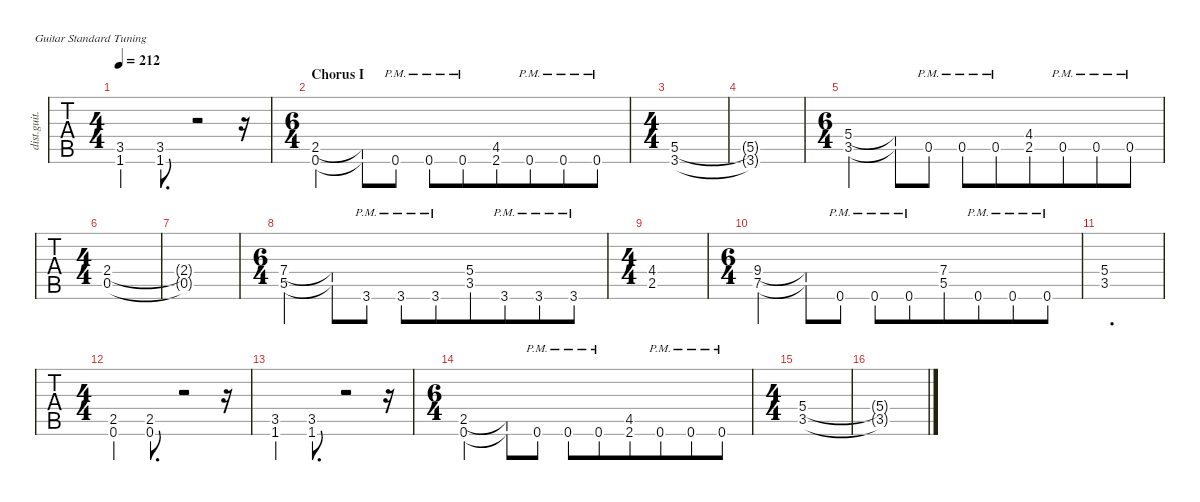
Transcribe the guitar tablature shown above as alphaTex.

\defaultSystemsLayout 4
\hideDynamics
\bracketExtendMode nobrackets
\track ("Rhythm Guitar (James)" "dist.guit.") {defaultSystemsLayout 4 multiBarRest instrument distortionguitar}
\staff {tabs}
\tuning (E4 B3 G3 D3 A2 E2)
\ts (4 4)
\tempo 212
\clef g2
\ks c
(1.6{st} 3.5{st}).4{dy mf} (1.6 3.5).8{d} r.2 r.16 |
\ts (6 4)
\beaming (8 6 6)
\section ("" "Chorus I")
(0.6 2.5).2{dy f} (0.6{t} 2.5{t}).8 0.6{pm}.8 0.6{pm}.8 0.6{pm}.8 (2.6{acc #} 4.5{acc #}).8 0.6{pm}.8 0.6{pm}.8 0.6{pm}.8 |
\ts (4 4)
\beaming (8 2 2 2 2)
(3.6 5.5).1 |
(3.6{t} 5.5{t}).1 |
\ts (6 4)
\beaming (8 6 6)
(3.5 5.4).2 (5.4{t} 3.5{t}).8 0.5{pm}.8 0.5{pm}.8 0.5{pm}.8 (2.5 4.4{acc #}).8 0.5{pm}.8 0.5{pm}.8 0.5{pm}.8 |
\ts (4 4)
\beaming (8 2 2 2 2)
(0.5 2.4).1 |
(2.4{t} 0.5{t}).1 |
\ts (6 4)
\beaming (8 6 6)
(5.5 7.4).2 (7.4{t} 5.5{t}).8 3.6{pm}.8 3.6{pm}.8 3.6{pm}.8 (3.5 5.4).8 3.6{pm}.8 3.6{pm}.8 3.6{pm}.8 |
\ts (4 4)
\beaming (8 2 2 2 2)
(2.5 4.4{acc #}).1 |
\ts (6 4)
\beaming (8 6 6)
(7.5 9.4).2 (9.4{t} 7.5{t}).8 0.6{pm}.8 0.6{pm}.8 0.6{pm}.8 (5.5 7.4).8 0.6{pm}.8 0.6{pm}.8 0.6{pm}.8 |
(3.5 5.4).1{d} |
\ts (4 4)
\beaming (8 2 2 2 2)
(0.6{st} 2.5{st}).4{dy mf} (0.6 2.5).8{d} r.2 r.16 |
(1.6{st} 3.5{st}).4 (1.6 3.5).8{d} r.2 r.16 |
\ts (6 4)
\beaming (8 6 6)
(0.6 2.5).2{dy f} (0.6{t} 2.5{t}).8 0.6{pm}.8 0.6{pm}.8 0.6{pm}.8 (2.6{acc #} 4.5{acc #}).8 0.6{pm}.8 0.6{pm}.8 0.6{pm}.8 |
\ts (4 4)
\beaming (8 2 2 2 2)
(3.5 5.4).1 |
(5.4{t} 3.5{t}).1
